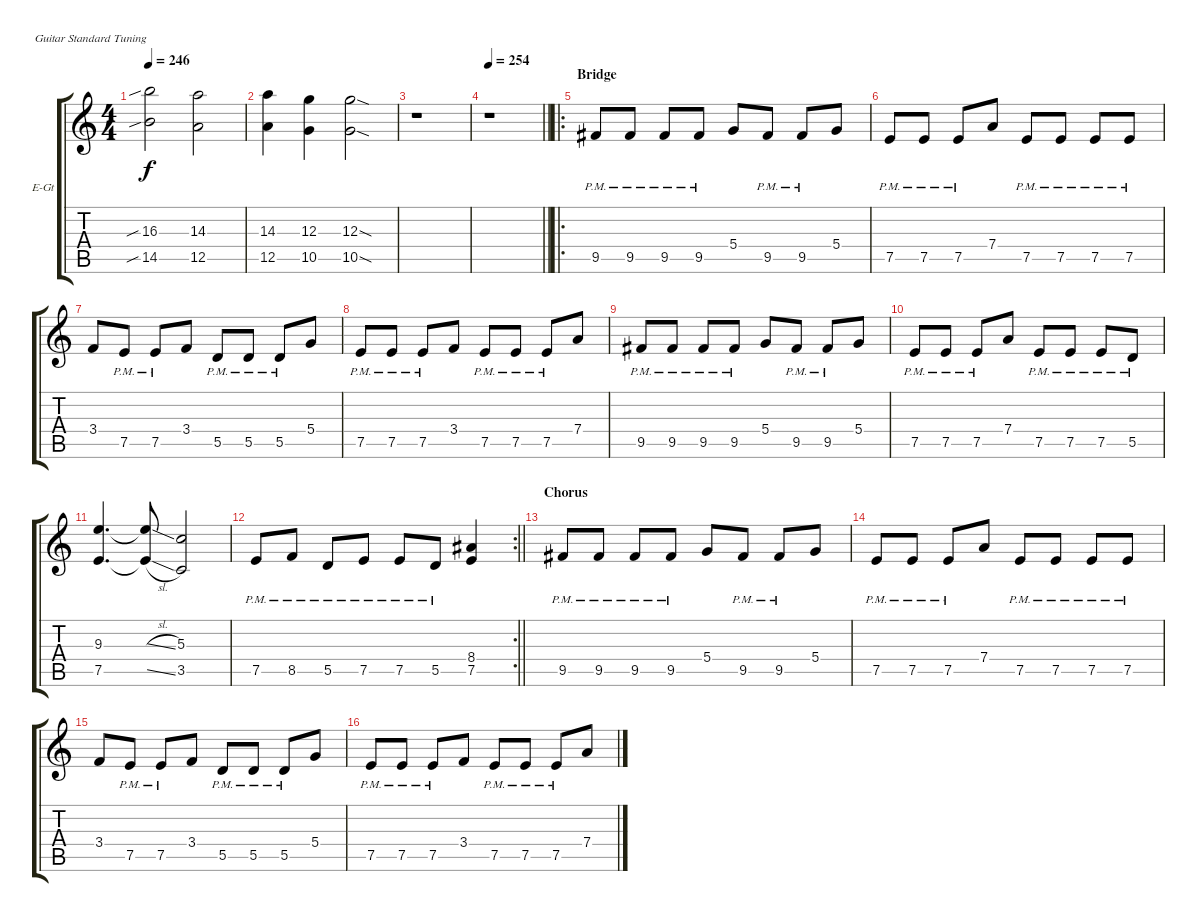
\bracketExtendMode groupsimilarinstruments
\firstSystemTrackNameOrientation horizontal
\otherSystemsTrackNameOrientation horizontal
\track ("Gtr. 2 - Jason" "E-Gt") {instrument distortionguitar}
\staff {score tabs}
\tuning (E4 B3 G3 D3 A2 E2)
\ts (4 4)
\tempo 246
\clef g2
\ks c
(16.3{sib} 14.5{sib}).2{dy f} (14.3 12.5).2 |
(14.3 12.5).4 (12.3 10.5).4 (12.3{sod} 10.5{sod}).2 |
r.1 |
\tempo 254
\barLineRight lightlight
r.1 |
\ro
\section ("" "Bridge")
9.5{pm}.8 9.5{pm}.8 9.5{pm}.8 9.5{pm}.8 5.4.8 9.5{pm}.8 9.5{pm}.8 5.4.8 |
7.5{pm}.8 7.5{pm}.8 7.5{pm}.8 7.4.8 7.5{pm}.8 7.5{pm}.8 7.5{pm}.8 7.5{pm}.8 |
3.4.8 7.5{pm}.8 7.5{pm}.8 3.4.8 5.5{pm}.8 5.5{pm}.8 5.5{pm}.8 5.4.8 |
7.5{pm}.8 7.5{pm}.8 7.5{pm}.8 3.4.8 7.5{pm}.8 7.5{pm}.8 7.5{pm}.8 7.4.8 |
9.5{pm}.8 9.5{pm}.8 9.5{pm}.8 9.5{pm}.8 5.4.8 9.5{pm}.8 9.5{pm}.8 5.4.8 |
7.5{pm}.8 7.5{pm}.8 7.5{pm}.8 7.4.8 7.5{pm}.8 7.5{pm}.8 7.5{pm}.8 5.5{pm}.8 |
(9.3 7.5).4{d} (9.3{sl t} 7.5{sl t}).8 (5.3 3.5).2 |
\rc 2
\barLineRight lightlight
7.5{pm}.8 8.5{pm}.8 5.5{pm}.8 7.5{pm}.8 7.5{pm}.8 5.5{pm}.8 (8.4 7.5).4 |
\section ("" "Chorus")
9.5{pm}.8 9.5{pm}.8 9.5{pm}.8 9.5{pm}.8 5.4.8 9.5{pm}.8 9.5{pm}.8 5.4.8 |
7.5{pm}.8 7.5{pm}.8 7.5{pm}.8 7.4.8 7.5{pm}.8 7.5{pm}.8 7.5{pm}.8 7.5{pm}.8 |
3.4.8 7.5{pm}.8 7.5{pm}.8 3.4.8 5.5{pm}.8 5.5{pm}.8 5.5{pm}.8 5.4.8 |
7.5{pm}.8 7.5{pm}.8 7.5{pm}.8 3.4.8 7.5{pm}.8 7.5{pm}.8 7.5{pm}.8 7.4.8
